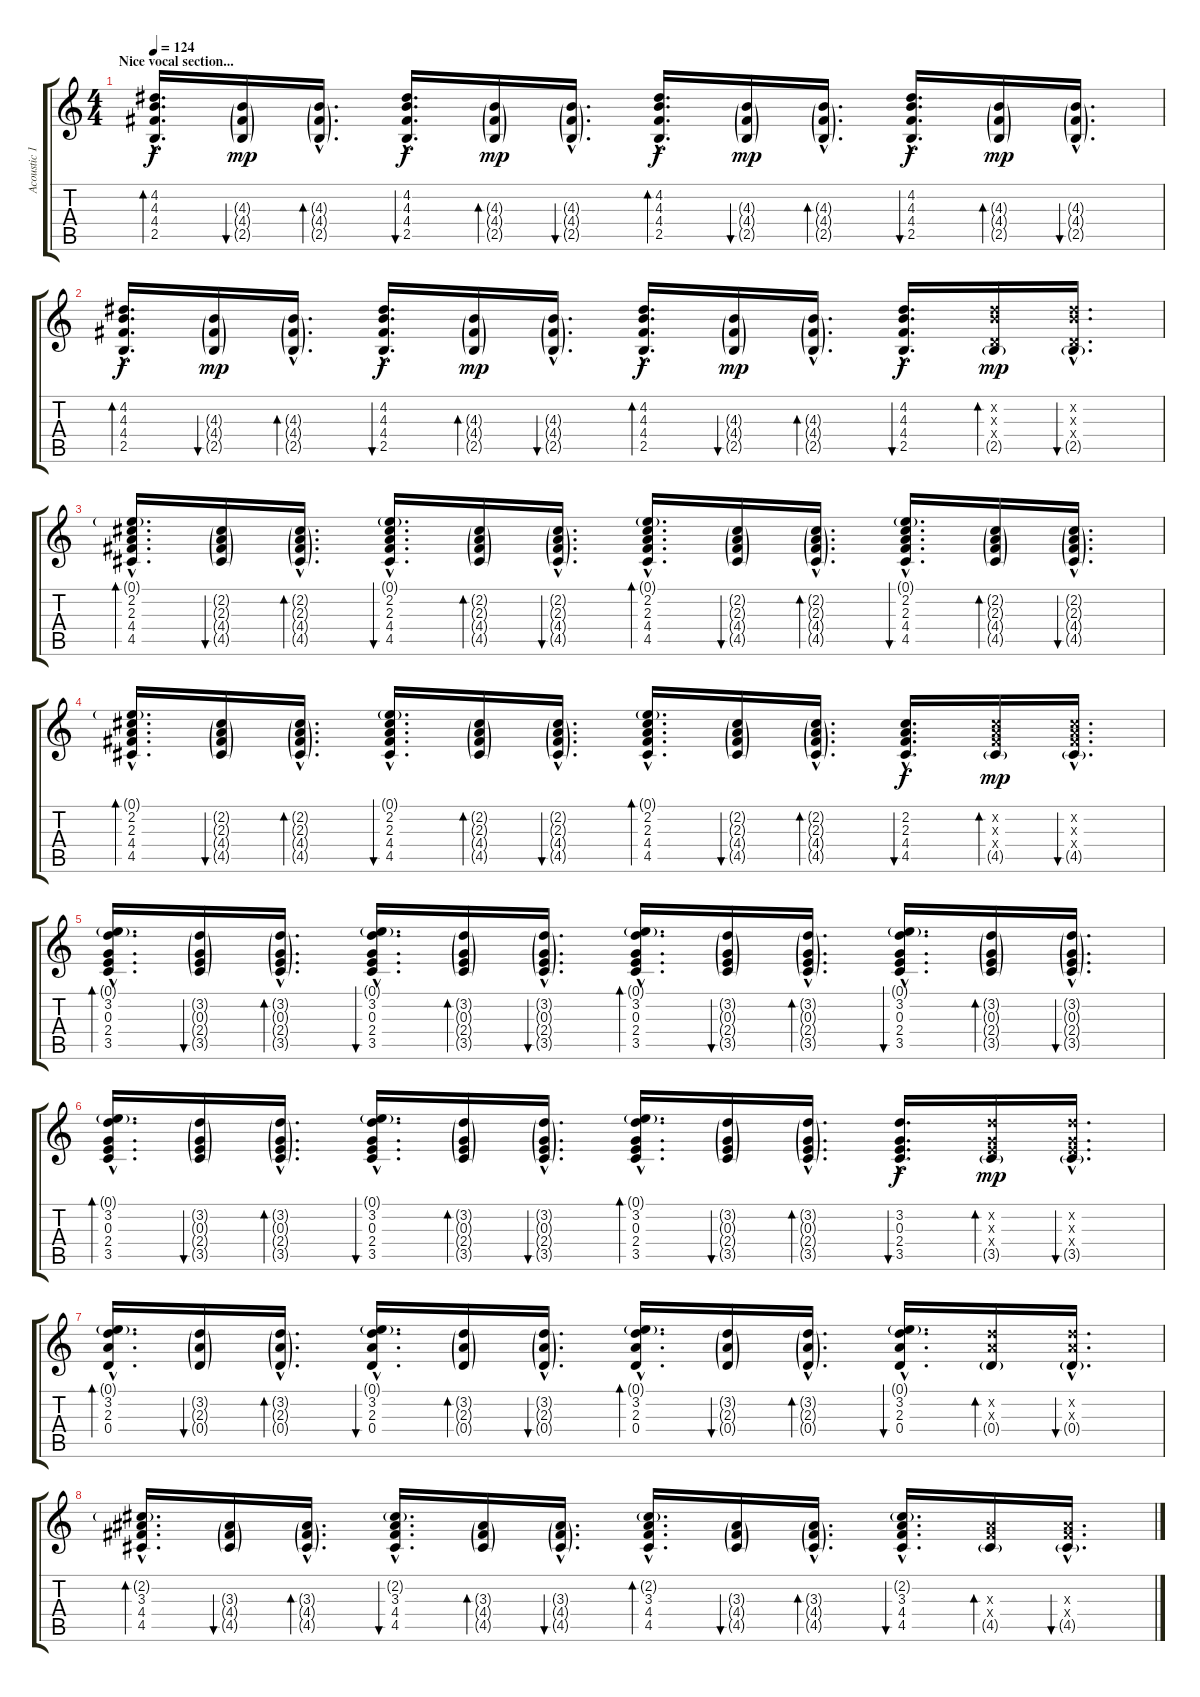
\track ("Acoustic 1" "Acoustic 1") {instrument acousticguitarsteel}
\staff {score tabs}
\tuning (E4 B3 G3 D3 A2 E2) {hide}
\ts (4 4)
\section ("" "Nice vocal section...")
\tempo 124
\clef g2
\ks c
(4.2{hac} 4.3{hac} 4.4{hac} 2.5{hac}).16{d bd 60 dy f volume 7} (4.3{g} 4.4{g} 2.5{g}).16{bu 60 dy mp} (4.3{g hac} 4.4{g hac} 2.5{g hac}).16{d bd 60} (4.2{hac} 4.3{hac} 4.4{hac} 2.5{hac}).16{d bu 60 dy f} (4.3{g} 4.4{g} 2.5{g}).16{bd 60 dy mp} (4.3{g hac} 4.4{g hac} 2.5{g hac}).16{d bu 60} (4.2{hac} 4.3{hac} 4.4{hac} 2.5{hac}).16{d bd 60 dy f} (4.3{g} 4.4{g} 2.5{g}).16{bu 60 dy mp} (4.3{g hac} 4.4{g hac} 2.5{g hac}).16{d bd 60} (4.2{hac} 4.3{hac} 4.4{hac} 2.5{hac}).16{d bu 60 dy f} (4.3{g} 4.4{g} 2.5{g}).16{bd 60 dy mp} (4.3{g hac} 4.4{g hac} 2.5{g hac}).16{d bu 60} |
(4.2{hac} 4.3{hac} 4.4{hac} 2.5{hac}).16{d bd 60 dy f} (4.3{g} 4.4{g} 2.5{g}).16{bu 60 dy mp} (4.3{g hac} 4.4{g hac} 2.5{g hac}).16{d bd 60} (4.2{hac} 4.3{hac} 4.4{hac} 2.5{hac}).16{d bu 60 dy f} (4.3{g} 4.4{g} 2.5{g}).16{bd 60 dy mp} (4.3{g hac} 4.4{g hac} 2.5{g hac}).16{d bu 60} (4.2{hac} 4.3{hac} 4.4{hac} 2.5{hac}).16{d bd 60 dy f} (4.3{g} 4.4{g} 2.5{g}).16{bu 60 dy mp} (4.3{g hac} 4.4{g hac} 2.5{g hac}).16{d bd 60} (4.2{hac} 4.3{hac} 4.4{hac} 2.5{hac}).16{d bu 60 dy f} (4.2{x} 4.3{x} 0.4{x} 2.5{g}).16{bd 60 dy mp} (4.2{hac x} 4.3{hac x} 0.4{hac x} 2.5{g hac}).16{d bu 60} |
(0.1{g hac} 2.2{hac} 2.3{hac} 4.4{hac} 4.5{hac}).16{d bd 60} (2.2{g} 2.3{g} 4.4{g} 4.5{g}).16{bu 60} (2.2{g hac} 2.3{g hac} 4.4{g hac} 4.5{g hac}).16{d bd 60} (0.1{g hac} 2.2{hac} 2.3{hac} 4.4{hac} 4.5{hac}).16{d bu 60} (2.2{g} 2.3{g} 4.4{g} 4.5{g}).16{bd 60} (2.2{g hac} 2.3{g hac} 4.4{g hac} 4.5{g hac}).16{d bu 60} (0.1{g hac} 2.2{hac} 2.3{hac} 4.4{hac} 4.5{hac}).16{d bd 60} (2.2{g} 2.3{g} 4.4{g} 4.5{g}).16{bu 60} (2.2{g hac} 2.3{g hac} 4.4{g hac} 4.5{g hac}).16{d bd 60} (0.1{g hac} 2.2{hac} 2.3{hac} 4.4{hac} 4.5{hac}).16{d bu 60} (2.2{g} 2.3{g} 4.4{g} 4.5{g}).16{bd 60} (2.2{g hac} 2.3{g hac} 4.4{g hac} 4.5{g hac}).16{d bu 60} |
(0.1{g hac} 2.2{hac} 2.3{hac} 4.4{hac} 4.5{hac}).16{d bd 60} (2.2{g} 2.3{g} 4.4{g} 4.5{g}).16{bu 60} (2.2{g hac} 2.3{g hac} 4.4{g hac} 4.5{g hac}).16{d bd 60} (0.1{g hac} 2.2{hac} 2.3{hac} 4.4{hac} 4.5{hac}).16{d bu 60} (2.2{g} 2.3{g} 4.4{g} 4.5{g}).16{bd 60} (2.2{g hac} 2.3{g hac} 4.4{g hac} 4.5{g hac}).16{d bu 60} (0.1{g hac} 2.2{hac} 2.3{hac} 4.4{hac} 4.5{hac}).16{d bd 60} (2.2{g} 2.3{g} 4.4{g} 4.5{g}).16{bu 60} (2.2{g hac} 2.3{g hac} 4.4{g hac} 4.5{g hac}).16{d bd 60} (2.2{hac} 2.3{hac} 4.4{hac} 4.5{hac}).16{d bu 60 dy f} (2.2{x} 2.3{x} 4.4{x} 4.5{g}).16{bd 60 dy mp} (2.2{hac x} 2.3{hac x} 4.4{hac x} 4.5{g hac}).16{d bu 60} |
(0.1{g hac} 3.2{hac} 0.3{hac} 2.4{hac} 3.5{hac}).16{d bd 60} (3.2{g} 0.3{g} 2.4{g} 3.5{g}).16{bu 60} (3.2{g hac} 0.3{g hac} 2.4{g hac} 3.5{g hac}).16{d bd 60} (0.1{g hac} 3.2{hac} 0.3{hac} 2.4{hac} 3.5{hac}).16{d bu 60} (3.2{g} 0.3{g} 2.4{g} 3.5{g}).16{bd 60} (3.2{g hac} 0.3{g hac} 2.4{g hac} 3.5{g hac}).16{d bu 60} (0.1{g hac} 3.2{hac} 0.3{hac} 2.4{hac} 3.5{hac}).16{d bd 60} (3.2{g} 0.3{g} 2.4{g} 3.5{g}).16{bu 60} (3.2{g hac} 0.3{g hac} 2.4{g hac} 3.5{g hac}).16{d bd 60} (0.1{g hac} 3.2{hac} 0.3{hac} 2.4{hac} 3.5{hac}).16{d bu 60} (3.2{g} 0.3{g} 2.4{g} 3.5{g}).16{bd 60} (3.2{g hac} 0.3{g hac} 2.4{g hac} 3.5{g hac}).16{d bu 60} |
(0.1{g hac} 3.2{hac} 0.3{hac} 2.4{hac} 3.5{hac}).16{d bd 60} (3.2{g} 0.3{g} 2.4{g} 3.5{g}).16{bu 60} (3.2{g hac} 0.3{g hac} 2.4{g hac} 3.5{g hac}).16{d bd 60} (0.1{g hac} 3.2{hac} 0.3{hac} 2.4{hac} 3.5{hac}).16{d bu 60} (3.2{g} 0.3{g} 2.4{g} 3.5{g}).16{bd 60} (3.2{g hac} 0.3{g hac} 2.4{g hac} 3.5{g hac}).16{d bu 60} (0.1{g hac} 3.2{hac} 0.3{hac} 2.4{hac} 3.5{hac}).16{d bd 60} (3.2{g} 0.3{g} 2.4{g} 3.5{g}).16{bu 60} (3.2{g hac} 0.3{g hac} 2.4{g hac} 3.5{g hac}).16{d bd 60} (3.2{hac} 0.3{hac} 2.4{hac} 3.5{hac}).16{d bu 60 dy f} (3.2{x} 0.3{x} 2.4{x} 3.5{g}).16{bd 60 dy mp} (3.2{hac x} 0.3{hac x} 2.4{hac x} 3.5{g hac}).16{d bu 60} |
(0.1{g hac} 3.2{hac} 2.3{hac} 0.4{hac}).16{d bd 60} (3.2{g} 2.3{g} 0.4{g}).16{bu 60} (3.2{g hac} 2.3{g hac} 0.4{g hac}).16{d bd 60} (0.1{g hac} 3.2{hac} 2.3{hac} 0.4{hac}).16{d bu 60} (3.2{g} 2.3{g} 0.4{g}).16{bd 60} (3.2{g hac} 2.3{g hac} 0.4{g hac}).16{d bu 60} (0.1{g hac} 3.2{hac} 2.3{hac} 0.4{hac}).16{d bd 60} (3.2{g} 2.3{g} 0.4{g}).16{bu 60} (3.2{g hac} 2.3{g hac} 0.4{g hac}).16{d bd 60} (0.1{g hac} 3.2{hac} 2.3{hac} 0.4{hac}).16{d bu 60} (3.2{x} 2.3{x} 0.4{g}).16{bd 60} (3.2{hac x} 2.3{hac x} 0.4{g hac}).16{d bu 60} |
(2.2{g hac} 3.3{hac} 4.4{hac} 4.5{hac}).16{d bd 60} (3.3{g} 4.4{g} 4.5{g}).16{bu 60} (3.3{g hac} 4.4{g hac} 4.5{g hac}).16{d bd 60} (2.2{g hac} 3.3{hac} 4.4{hac} 4.5{hac}).16{d bu 60} (3.3{g} 4.4{g} 4.5{g}).16{bd 60} (3.3{g hac} 4.4{g hac} 4.5{g hac}).16{d bu 60} (2.2{g hac} 3.3{hac} 4.4{hac} 4.5{hac}).16{d bd 60} (3.3{g} 4.4{g} 4.5{g}).16{bu 60} (3.3{g hac} 4.4{g hac} 4.5{g hac}).16{d bd 60} (2.2{g hac} 3.3{hac} 4.4{hac} 4.5{hac}).16{d bu 60} (3.3{x} 4.4{x} 4.5{g}).16{bd 60} (3.3{hac x} 4.4{hac x} 4.5{g hac}).16{d bu 60}
